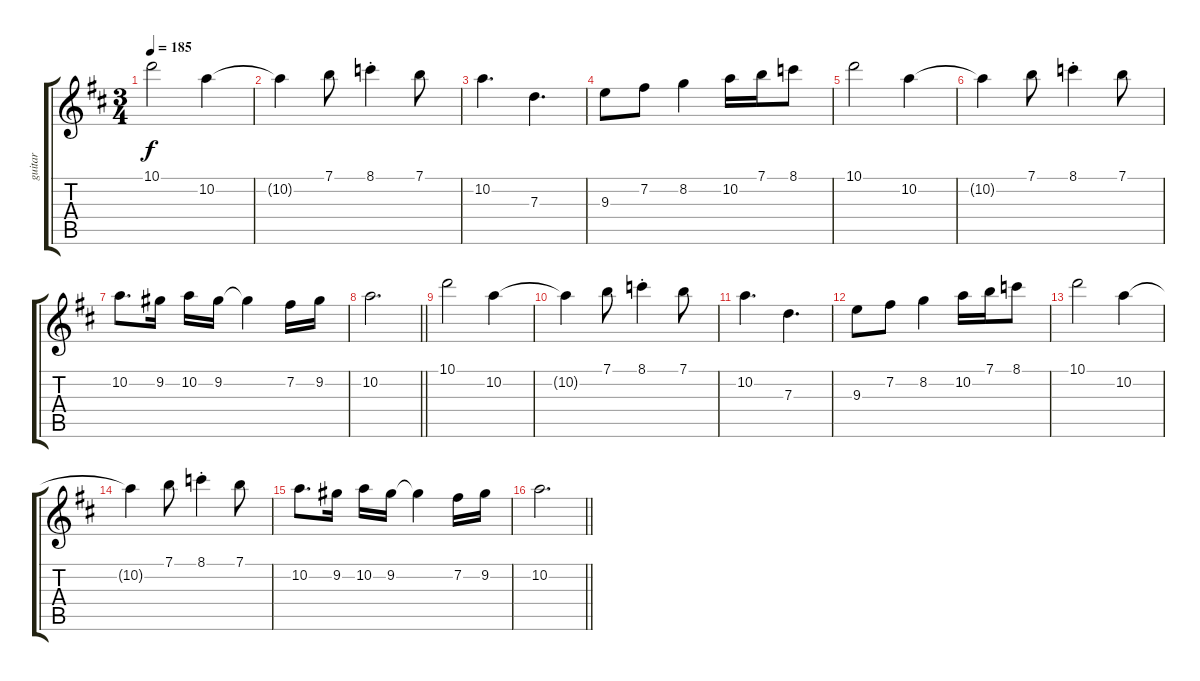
\track ("guitar" "guitar") {instrument acousticguitarsteel}
\staff {score tabs}
\tuning (E4 B3 G3 D3 A2 E2) {hide}
\ts (3 4)
\tempo 185
\clef g2
\ks d
10.1.2{dy f} 10.2.4 |
10.2{t}.4 7.1.8 8.1{st}.4 7.1.8 |
10.2.4{d} 7.3.4{d} |
9.3.8 7.2.8 8.2.4 10.2.16 7.1.16 8.1.8 |
10.1.2 10.2.4 |
10.2{t}.4 7.1.8 8.1{st}.4 7.1.8 |
10.2.8{d} 9.2.16 10.2.16 9.2.16 9.2{t}.4 7.2.16 9.2.16 |
\barLineRight lightlight
10.2.2{d} |
10.1.2 10.2.4 |
10.2{t}.4 7.1.8 8.1{st}.4 7.1.8 |
10.2.4{d} 7.3.4{d} |
9.3.8 7.2.8 8.2.4 10.2.16 7.1.16 8.1.8 |
10.1.2 10.2.4 |
10.2{t}.4 7.1.8 8.1{st}.4 7.1.8 |
10.2.8{d} 9.2.16 10.2.16 9.2.16 9.2{t}.4 7.2.16 9.2.16 |
\barLineRight lightlight
10.2.2{d}
